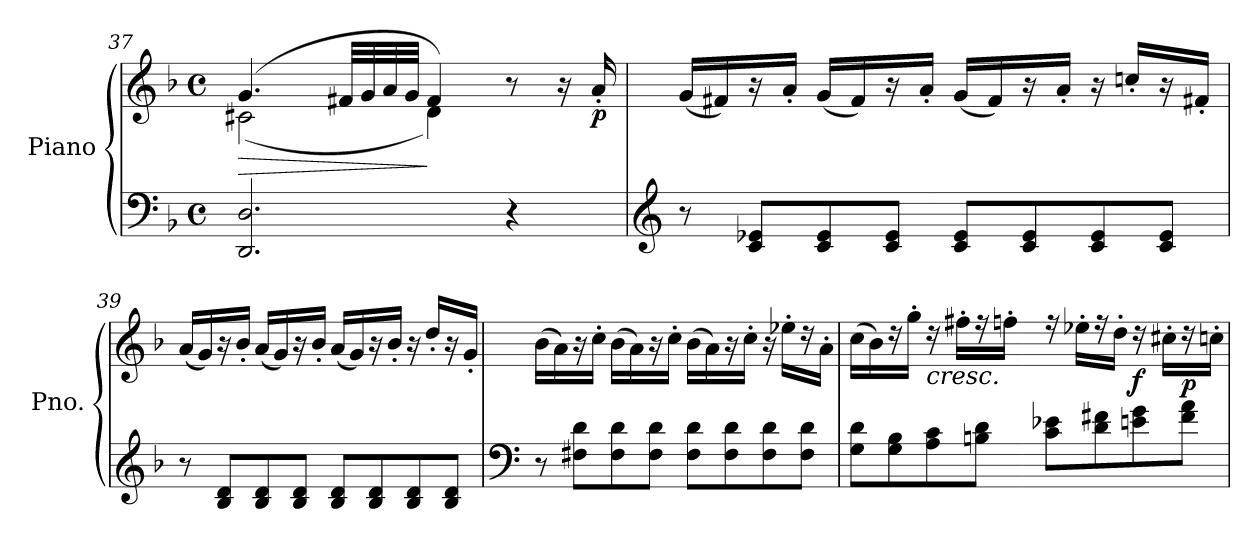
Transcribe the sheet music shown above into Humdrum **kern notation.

**kern	**kern	**dynam
*part1	*part1	*part1
*staff2	*staff1	*staff1/2
*I"Piano	*	*
*I'Pno.	*	*
*clefF4	*clefG2	*
*k[b-]	*k[b-]	*
*M4/4	*M4/4	*
*met(c)	*met(c)	*
=37	=37	=37
!	!	!LO:HP:b
*	*^	*
2.DD/ 2.D/	(>4.g/	(<2c#X\	>
.	32f#X/LLL	.	.
.	32g/	.	.
.	32a/	.	.
.	32g/JJJ	.	.
.	4f#/)	4d\)	]
4r	8r	4ryy	.
.	16r	.	.
!	!	!	!LO:DY:b
.	16a'/	.	p
*	*v	*v	*
=38	=38	=38
*clefG2	*	*
8r	(<16g/LL	.
.	16f#X/)	.
8c/ 8e-X/L	16r	.
.	16a'/JJ	.
8c/ 8e-/	(<16g/LL	.
.	16f#/)	.
8c/ 8e-/J	16r	.
.	16a'/JJ	.
8c/ 8e-/L	(<16g/LL	.
.	16f#/)	.
8c/ 8e-/	16r	.
.	16a'/JJ	.
8c/ 8e-/	16r	.
.	16ccn'/LL	.
8c/ 8e-/J	16r	.
.	16f#X'/JJ	.
!!LO:LB:g=z
=39	=39	=39
8r	(<16a/LL	.
.	16g/)	.
8B-/ 8d/L	16r	.
.	16b-'/JJ	.
8B-/ 8d/	(<16a/LL	.
.	16g/)	.
8B-/ 8d/J	16r	.
.	16b-'/JJ	.
8B-/ 8d/L	(<16a/LL	.
.	16g/)	.
8B-/ 8d/	16r	.
.	16b-'/JJ	.
8B-/ 8d/	16r	.
.	16dd'/LL	.
8B-/ 8d/J	16r	.
.	16g'/JJ	.
=40	=40	=40
*clefF4	*	*
8r	(>16b-\LL	.
.	16a\)	.
8F#X\ 8d\L	16r	.
.	16cc'\JJ	.
8F#\ 8d\	(>16b-\LL	.
.	16a\)	.
8F#\ 8d\J	16r	.
.	16cc'\JJ	.
8F#\ 8d\L	(>16b-\LL	.
.	16a\)	.
8F#\ 8d\	16r	.
.	16cc'\JJ	.
8F#\ 8d\	16r	.
.	16ee-X'\LL	.
8F#\ 8d\J	16r	.
.	16a'\JJ	.
=40X1	=40X1	=40X1
8G\ 8d\L	(>16cc\LL	.
.	16b-\)	.
8G\ 8B-\	16rdd	.
.	16gg'\JJ	.
!	!LO:TX:b:i:t=cresc.	!
8A\ 8c\	16rdd	.
.	16ff#X'\LL	.
8Bn\ 8d\J	16rff	.
.	16ffn'\JJ	.
!!LO:LB:g=z
=41-	=41-	=41-
8c\ 8e-X\L	16rff	.
.	16ee-X'\LL	.
8d\ 8f#X\	16rff	.
.	16dd'\JJ	.
!	!	!LO:DY:b
8en\ 8g\	16rdd	f
.	16cc#X'\LL	.
!	!	!LO:DY:b
8f#\ 8a\J	16rdd	p
.	16ccn'\JJ	.
=	=	=
*-	*-	*-
